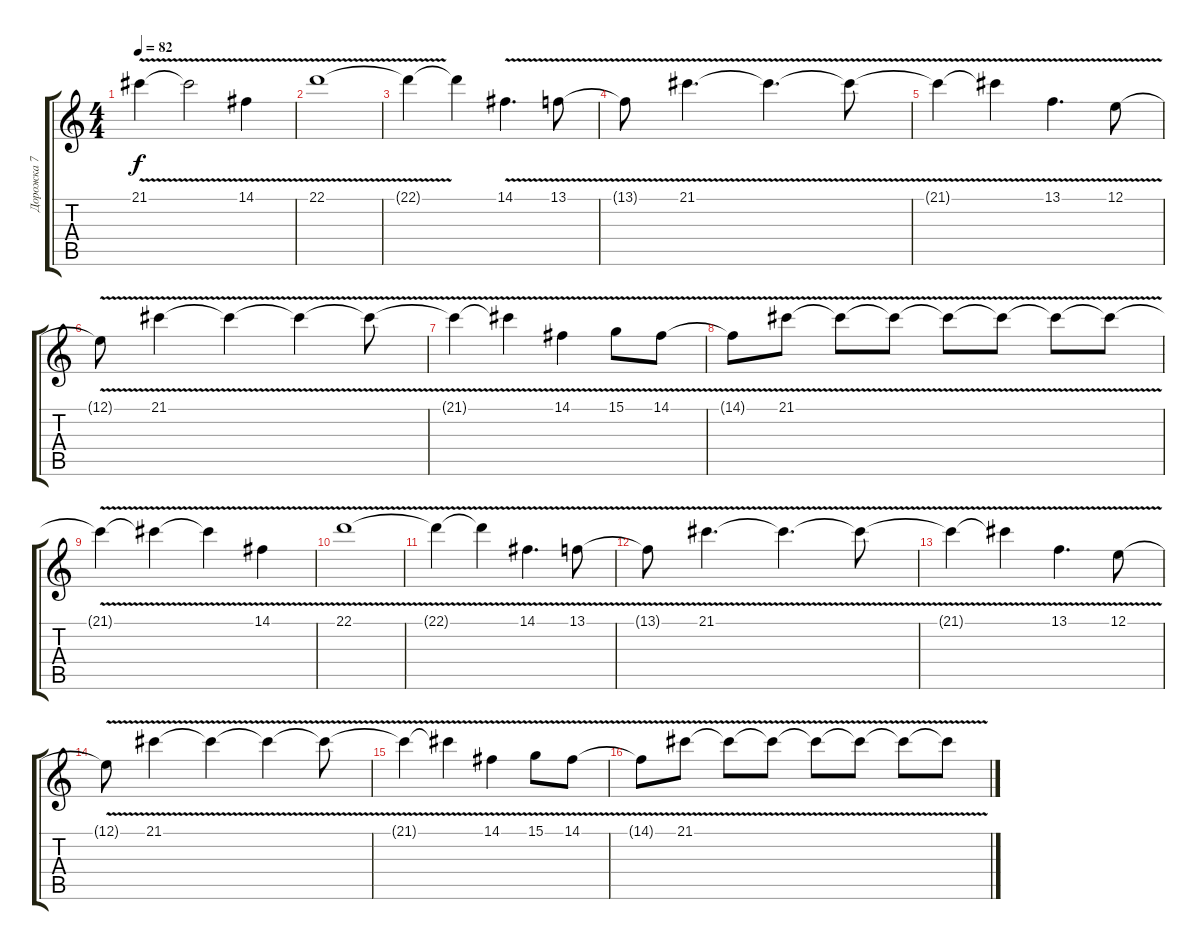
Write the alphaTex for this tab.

\track ("Дорожка 7" "Дорожка 7") {instrument whistle}
\staff {score tabs}
\tuning (E4 B3 G3 D3 A2 E2) {hide}
\ts (4 4)
\tempo 82
\clef g2
\ks c
21.1{v t}.4{dy f} 21.1{v t}.2 14.1{v}.4 |
22.1{v}.1 |
22.1{t}.4 22.1{t}.4 14.1{v}.4{d} 13.1{v}.8 |
13.1{t}.8 21.1{v}.4{d} 21.1{v t}.4{d} 21.1{v t}.8 |
21.1{v t}.4 21.1{v t}.4 13.1{v}.4{d} 12.1{v}.8 |
12.1{v t}.8 21.1{v}.4 21.1{v t}.4 21.1{v t}.4 21.1{v t}.8 |
21.1{v t}.4 21.1{v t}.4 14.1{v}.4 15.1{v}.8 14.1{v}.8 |
14.1{v t}.8 21.1{v}.8 21.1{v t}.8 21.1{v t}.8 21.1{v t}.8 21.1{v t}.8 21.1{v t}.8 21.1{v t}.8 |
21.1{v t}.4 21.1{v t}.4 21.1{v t}.4 14.1{v}.4 |
22.1{v}.1 |
22.1{v t}.4 22.1{v t}.4 14.1{v}.4{d} 13.1{v}.8 |
13.1{v t}.8 21.1{v}.4{d} 21.1{v t}.4{d} 21.1{t}.8 |
21.1{v t}.4 21.1{v t}.4 13.1{v}.4{d} 12.1{v}.8 |
12.1{v t}.8 21.1{v}.4 21.1{t}.4 21.1{v t}.4 21.1{v t}.8 |
21.1{v t}.4 21.1{v t}.4 14.1{v}.4 15.1{v}.8 14.1{v}.8 |
14.1{v t}.8 21.1{v}.8 21.1{v t}.8 21.1{v t}.8 21.1{v t}.8 21.1{v t}.8 21.1{v t}.8 21.1{v t}.8
